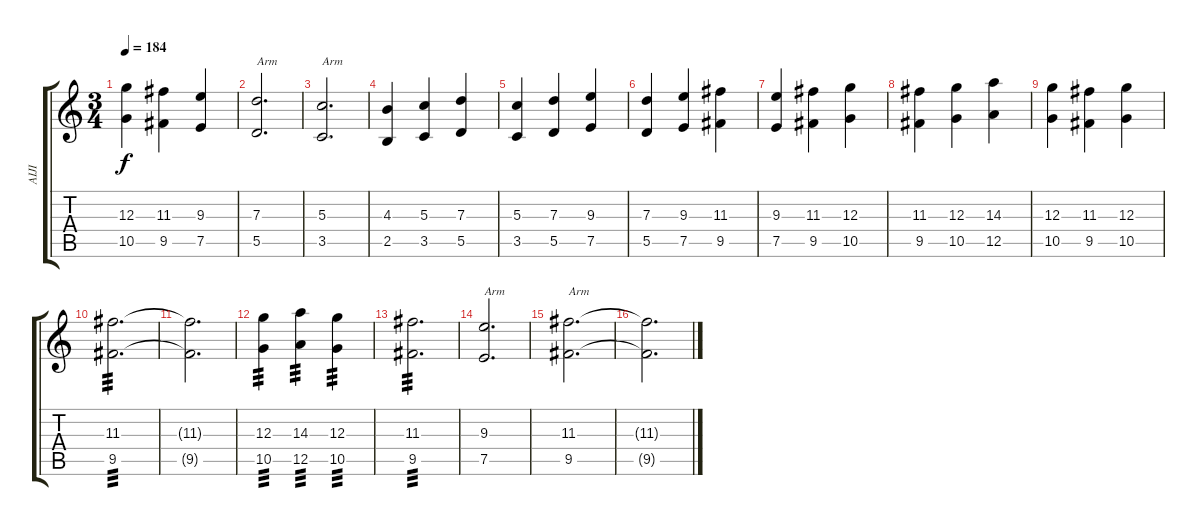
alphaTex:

\track ("AIJI" "AIJI") {instrument distortionguitar}
\staff {score tabs}
\tuning (E4 B3 G3 D3 A2 E2) {hide}
\ts (3 4)
\tempo 184
\clef g2
\ks c
(12.3 10.5).4{dy f} (11.3 9.5).4 (9.3 7.5).4 |
(7.3 5.5).2{d txt "Arm"} |
(5.3 3.5).2{d txt "Arm"} |
(4.3 2.5).4 (5.3 3.5).4 (7.3 5.5).4 |
(5.3 3.5).4 (7.3 5.5).4 (9.3 7.5).4 |
(7.3 5.5).4 (9.3 7.5).4 (11.3 9.5).4 |
(9.3 7.5).4 (11.3 9.5).4 (12.3 10.5).4 |
(11.3 9.5).4 (12.3 10.5).4 (14.3 12.5).4 |
(12.3 10.5).4 (11.3 9.5).4 (12.3 10.5).4 |
(11.3 9.5).2{d tp 3} |
(11.3{t} 9.5{t}).2{d} |
(12.3 10.5).4{tp 3} (14.3 12.5).4{tp 3} (12.3 10.5).4{tp 3} |
(11.3 9.5).2{d tp 3} |
(9.3 7.5).2{d txt "Arm"} |
(11.3 9.5).2{d txt "Arm"} |
(11.3{t} 9.5{t}).2{d}
